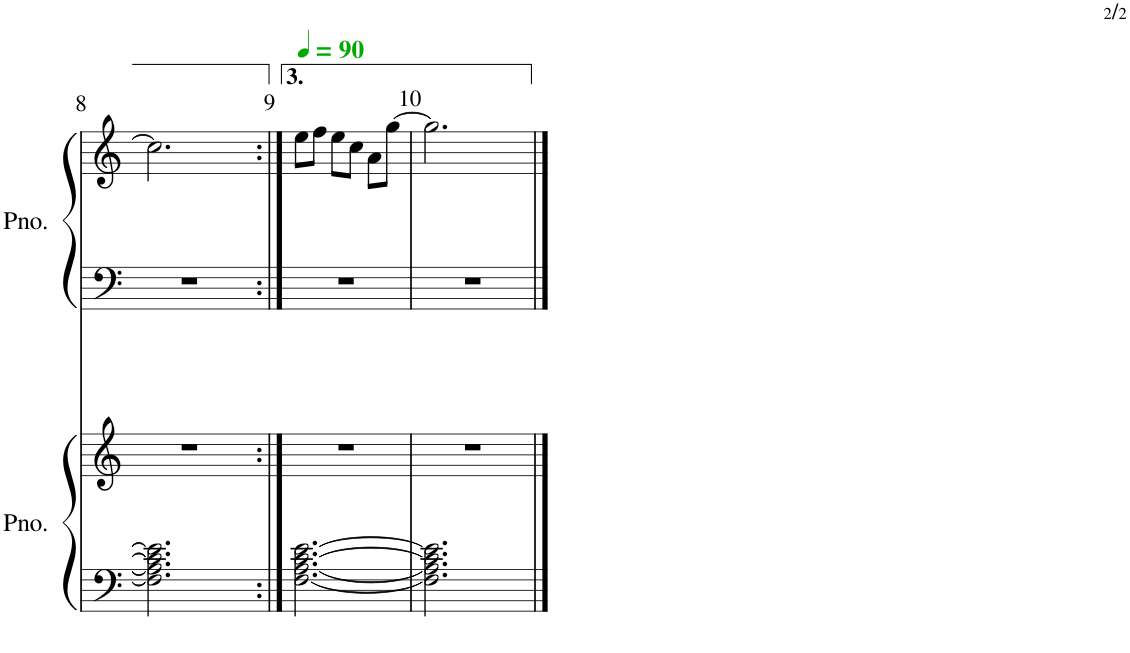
**kern	**kern	**kern	**kern
*part2	*part2	*part1	*part1
*staff4	*staff3	*staff2	*staff1
*I"ピアノ	*	*I"ピアノ	*
!!LO:PB:g=z
*clefF4	*clefG2	*clefF4	*clefG2
*k[]	*k[]	*k[]	*k[]
*M3/4	*M3/4	*M3/4	*M3/4
=8	=8	=8	=8
2.F\] 2.A\] 2.c\] 2.e\]	2.r	2.r	2.cc\]
=9:|!	=9:|!	=9:|!	=9:|!
*	*	*	*MM90
[2.F\ [2.A\ [2.c\ [2.e\	2.r	2.r	8ee\L
.	.	.	8ff\J
.	.	.	8ee\L
.	.	.	8cc\J
.	.	.	8a\L
.	.	.	[8gg\J
=10	=10	=10	=10
2.F\] 2.A\] 2.c\] 2.e\]	2.r	2.r	2.gg\]
==	==	==	==
*-	*-	*-	*-
